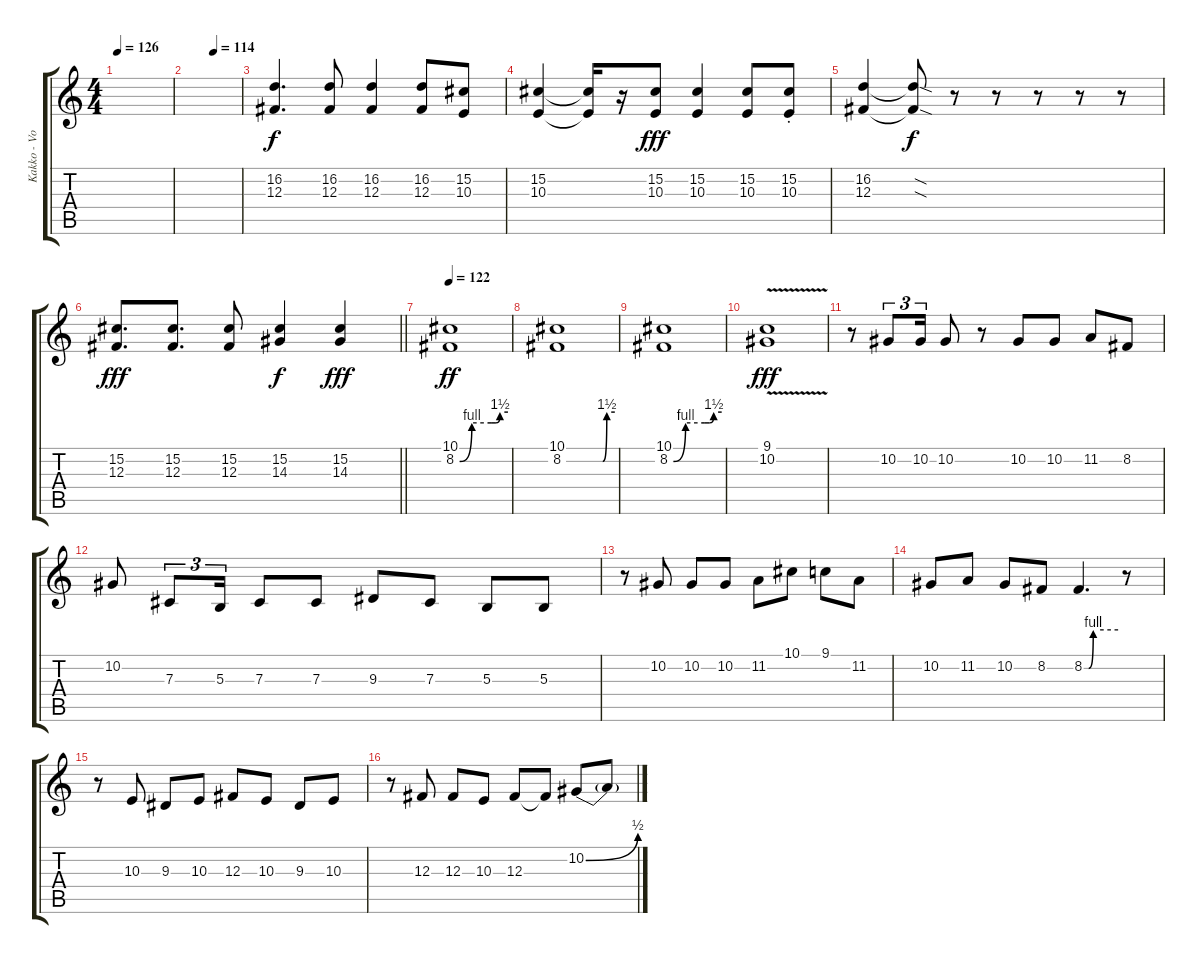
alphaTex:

\track ("Kakko - Vocals" "Kakko - Vo") {instrument lead3calliope}
\staff {score tabs}
\tuning (Eb4 Bb3 Gb3 Db3 Ab2 Eb2) {hide}
\ts (4 4)
\tempo 126
\clef g2
\ks c
|
\tempo (114 0.5)
|
(16.2 12.3).4{d} (16.2 12.3).8 (16.2 12.3).4 (16.2 12.3).8 (15.2 10.3).8 |
(15.2 10.3).4 (15.2{t} 10.3{t}).16{dy f} r.16 (15.2 10.3).8{dy fff} (15.2 10.3).4 (15.2 10.3).8 (15.2{st} 10.3{st}).8 |
(16.2 12.3).4 (16.2{sod t} 12.3{sod t}).8{dy f} r.8 r.8 r.8 r.8 r.8 |
\barLineRight lightlight
(15.2 12.3).8{d dy fff} (15.2 12.3).8{d} (15.2 12.3).8 (15.2 14.3).4{dy f} (15.2 14.3).4{dy fff} |
\tempo 122
(10.1 8.2{be (custom 0 0 15 4 30 4 39 4 45 4 50 6 60 6)}).1{dy ff} |
(10.1 8.2{be (custom 0 0 39 0 45 0 50 6 60 6)}).1 |
(10.1 8.2{be (custom 0 0 15 4 30 4 39 4 45 4 50 6 60 6)}).1 |
(9.1 10.2{v}).1{dy fff} |
r.8 10.2.8{tu (3 2)} 10.2.16{tu (3 2)} 10.2.8 r.8 10.2.8 10.2.8 11.2.8 8.2.8 |
10.2.8 7.3.8{tu (3 2)} 5.3.16{tu (3 2)} 7.3.8 7.3.8 9.3.8 7.3.8 5.3.8 5.3.8 |
r.8 10.2.8 10.2.8 10.2.8 11.2.8 10.1.8 9.1.8 11.2.8 |
10.2.8 11.2.8 10.2.8 8.2.8 8.2{be (custom 0 0 8 0 16 4 60 4)}.4{d} r.8 |
r.8 10.3.8 9.3.8 10.3.8 12.3.8 10.3.8 9.3.8 10.3.8 |
r.8 12.3.8 12.3.8 10.3.8 12.3.8 12.3{t}.8 10.2{be (bend 0 0 60 2)}.8 10.2{t}.8
